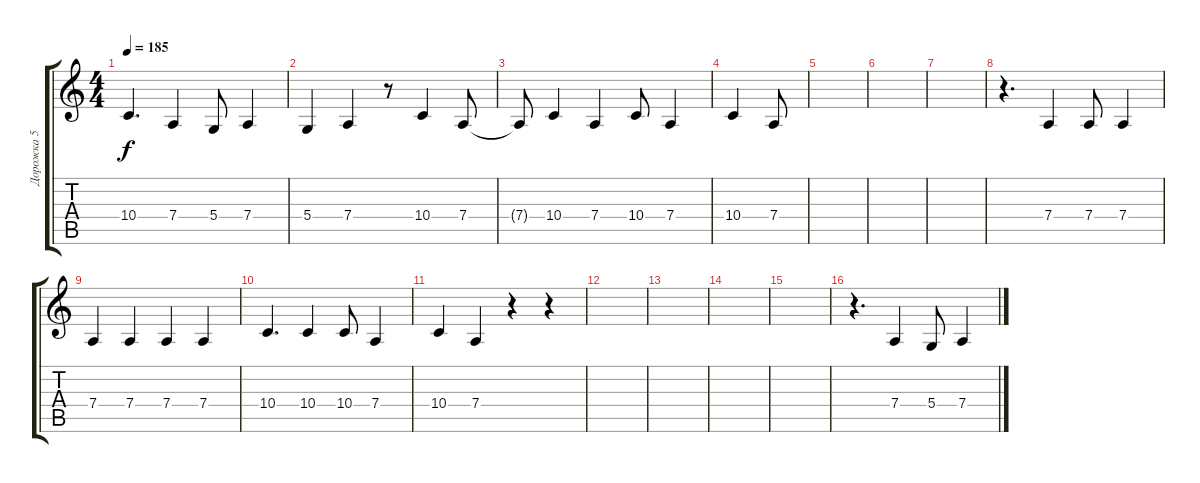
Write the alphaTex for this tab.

\track ("Дорожка 5" "Дорожка 5") {instrument tuba}
\staff {score tabs}
\tuning (E4 B3 G3 D3 A2 E2) {hide}
\ts (4 4)
\tempo 185
\clef g2
\ks c
10.4.4{d dy f} 7.4.4 5.4.8 7.4.4 |
5.4.4 7.4.4 r.8 10.4.4 7.4.8 |
7.4{t}.8 10.4.4 7.4.4 10.4.8 7.4.4 |
10.4.4 7.4.8 |
|
|
|
r.4{d} 7.4.4 7.4.8 7.4.4 |
7.4.4 7.4.4 7.4.4 7.4.4 |
10.4.4{d} 10.4.4 10.4.8 7.4.4 |
10.4.4 7.4.4 r.4 r.4 |
|
|
|
|
r.4{d} 7.4.4 5.4.8 7.4.4
